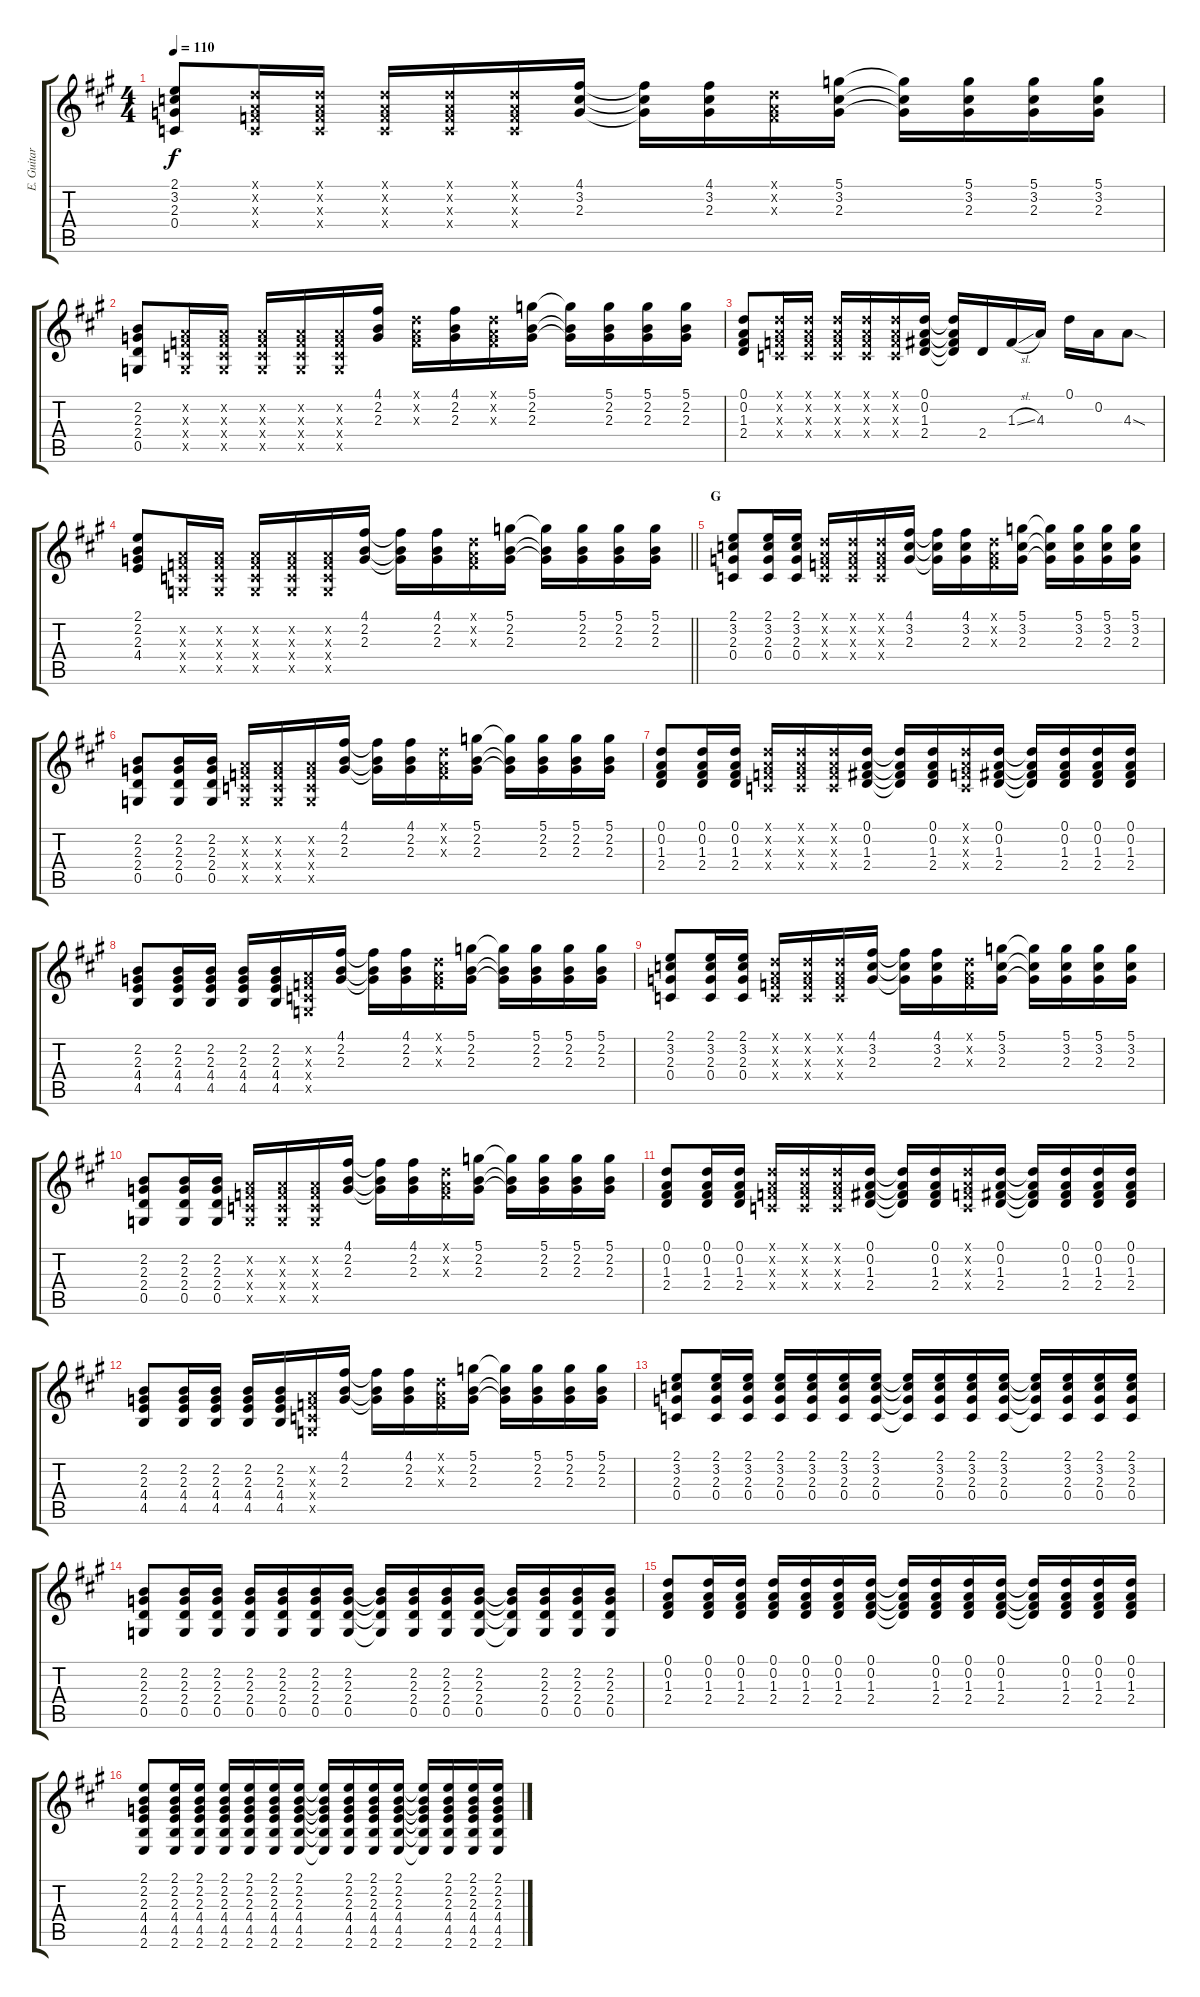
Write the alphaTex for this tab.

\track ("E. Guitar II" "E. Guitar ") {instrument overdrivenguitar}
\staff {score tabs}
\tuning (D4 A3 F3 C3 G2 D2) {hide}
\ts (4 4)
\tempo 110
\clef g2
\ks a
(2.1 3.2 2.3 0.4).8{dy f} (0.1{x} 0.2{x} 0.3{x} 0.4{x}).16 (0.1{x} 0.2{x} 0.3{x} 0.4{x}).16 (0.1{x} 0.2{x} 0.3{x} 0.4{x}).16 (0.1{x} 0.2{x} 0.3{x} 0.4{x}).16 (0.1{x} 0.2{x} 0.3{x} 0.4{x}).16 (4.1 3.2 2.3).16 (4.1{t} 3.2{t} 2.3{t}).16 (4.1 3.2 2.3).16 (0.1{x} 0.2{x} 0.3{x}).16 (5.1 3.2 2.3).16 (5.1{t} 3.2{t} 2.3{t}).16 (5.1 3.2 2.3).16 (5.1 3.2 2.3).16 (5.1 3.2 2.3).16 |
(2.2 2.3 2.4 0.5).8 (0.2{x} 0.3{x} 0.4{x} 0.5{x}).16 (0.2{x} 0.3{x} 0.4{x} 0.5{x}).16 (0.2{x} 0.3{x} 0.4{x} 0.5{x}).16 (0.2{x} 0.3{x} 0.4{x} 0.5{x}).16 (0.2{x} 0.3{x} 0.4{x} 0.5{x}).16 (4.1 2.2 2.3).16 (0.1{x} 0.2{x} 0.3{x}).16 (4.1 2.2 2.3).16 (0.1{x} 0.2{x} 0.3{x}).16 (5.1 2.2 2.3).16 (5.1{t} 2.2{t} 2.3{t}).16 (5.1 2.2 2.3).16 (5.1 2.2 2.3).16 (5.1 2.2 2.3).16 |
(0.1 0.2 1.3 2.4).8 (0.1{x} 0.2{x} 0.3{x} 0.4{x}).16 (0.1{x} 0.2{x} 0.3{x} 0.4{x}).16 (0.1{x} 0.2{x} 0.3{x} 0.4{x}).16 (0.1{x} 0.2{x} 0.3{x} 0.4{x}).16 (0.1{x} 0.2{x} 0.3{x} 0.4{x}).16 (0.1 0.2 1.3 2.4).16 (0.1{t} 0.2{t} 1.3{t} 2.4{t}).16 2.4.16 1.3{sl}.16 4.3.16 0.1.16 0.2.16 4.3{sod}.8 |
\barLineRight lightlight
(2.1 2.2 2.3 4.4).8 (0.2{x} 0.3{x} 0.4{x} 0.5{x}).16 (0.2{x} 0.3{x} 0.4{x} 0.5{x}).16 (0.2{x} 0.3{x} 0.4{x} 0.5{x}).16 (0.2{x} 0.3{x} 0.4{x} 0.5{x}).16 (0.2{x} 0.3{x} 0.4{x} 0.5{x}).16 (4.1 2.2 2.3).16 (4.1{t} 2.2{t} 2.3{t}).16 (4.1 2.2 2.3).16 (0.1{x} 0.2{x} 0.3{x}).16 (5.1 2.2 2.3).16 (5.1{t} 2.2{t} 2.3{t}).16 (5.1 2.2 2.3).16 (5.1 2.2 2.3).16 (5.1 2.2 2.3).16 |
\section ("" "G")
(2.1 3.2 2.3 0.4).8 (2.1 3.2 2.3 0.4).16 (2.1 3.2 2.3 0.4).16 (0.1{x} 0.2{x} 0.3{x} 0.4{x}).16 (0.1{x} 0.2{x} 0.3{x} 0.4{x}).16 (0.1{x} 0.2{x} 0.3{x} 0.4{x}).16 (4.1 3.2 2.3).16 (4.1{t} 3.2{t} 2.3{t}).16 (4.1 3.2 2.3).16 (0.1{x} 0.2{x} 0.3{x}).16 (5.1 3.2 2.3).16 (5.1{t} 3.2{t} 2.3{t}).16 (5.1 3.2 2.3).16 (5.1 3.2 2.3).16 (5.1 3.2 2.3).16 |
(2.2 2.3 2.4 0.5).8 (2.2 2.3 2.4 0.5).16 (2.2 2.3 2.4 0.5).16 (0.2{x} 0.3{x} 0.4{x} 0.5{x}).16 (0.2{x} 0.3{x} 0.4{x} 0.5{x}).16 (0.2{x} 0.3{x} 0.4{x} 0.5{x}).16 (4.1 2.2 2.3).16 (4.1{t} 2.2{t} 2.3{t}).16 (4.1 2.2 2.3).16 (0.1{x} 0.2{x} 0.3{x}).16 (5.1 2.2 2.3).16 (5.1{t} 2.2{t} 2.3{t}).16 (5.1 2.2 2.3).16 (5.1 2.2 2.3).16 (5.1 2.2 2.3).16 |
(0.1 0.2 1.3 2.4).8 (0.1 0.2 1.3 2.4).16 (0.1 0.2 1.3 2.4).16 (0.1{x} 0.2{x} 0.3{x} 0.4{x}).16 (0.1{x} 0.2{x} 0.3{x} 0.4{x}).16 (0.1{x} 0.2{x} 0.3{x} 0.4{x}).16 (0.1 0.2 1.3 2.4).16 (0.1{t} 0.2{t} 1.3{t} 2.4{t}).16 (0.1 0.2 1.3 2.4).16 (0.1{x} 0.2{x} 0.3{x} 0.4{x}).16 (0.1 0.2 1.3 2.4).16 (0.1{t} 0.2{t} 1.3{t} 2.4{t}).16 (0.1 0.2 1.3 2.4).16 (0.1 0.2 1.3 2.4).16 (0.1 0.2 1.3 2.4).16 |
(2.2 2.3 4.4 4.5).8 (2.2 2.3 4.4 4.5).16 (2.2 2.3 4.4 4.5).16 (2.2 2.3 4.4 4.5).16 (2.2 2.3 4.4 4.5).16 (0.2{x} 0.3{x} 0.4{x} 0.5{x}).16 (4.1 2.2 2.3).16 (4.1{t} 2.2{t} 2.3{t}).16 (4.1 2.2 2.3).16 (0.1{x} 0.2{x} 0.3{x}).16 (5.1 2.2 2.3).16 (5.1{t} 2.2{t} 2.3{t}).16 (5.1 2.2 2.3).16 (5.1 2.2 2.3).16 (5.1 2.2 2.3).16 |
(2.1 3.2 2.3 0.4).8 (2.1 3.2 2.3 0.4).16 (2.1 3.2 2.3 0.4).16 (0.1{x} 0.2{x} 0.3{x} 0.4{x}).16 (0.1{x} 0.2{x} 0.3{x} 0.4{x}).16 (0.1{x} 0.2{x} 0.3{x} 0.4{x}).16 (4.1 3.2 2.3).16 (4.1{t} 3.2{t} 2.3{t}).16 (4.1 3.2 2.3).16 (0.1{x} 0.2{x} 0.3{x}).16 (5.1 3.2 2.3).16 (5.1{t} 3.2{t} 2.3{t}).16 (5.1 3.2 2.3).16 (5.1 3.2 2.3).16 (5.1 3.2 2.3).16 |
(2.2 2.3 2.4 0.5).8 (2.2 2.3 2.4 0.5).16 (2.2 2.3 2.4 0.5).16 (0.2{x} 0.3{x} 0.4{x} 0.5{x}).16 (0.2{x} 0.3{x} 0.4{x} 0.5{x}).16 (0.2{x} 0.3{x} 0.4{x} 0.5{x}).16 (4.1 2.2 2.3).16 (4.1{t} 2.2{t} 2.3{t}).16 (4.1 2.2 2.3).16 (0.1{x} 0.2{x} 0.3{x}).16 (5.1 2.2 2.3).16 (5.1{t} 2.2{t} 2.3{t}).16 (5.1 2.2 2.3).16 (5.1 2.2 2.3).16 (5.1 2.2 2.3).16 |
(0.1 0.2 1.3 2.4).8 (0.1 0.2 1.3 2.4).16 (0.1 0.2 1.3 2.4).16 (0.1{x} 0.2{x} 0.3{x} 0.4{x}).16 (0.1{x} 0.2{x} 0.3{x} 0.4{x}).16 (0.1{x} 0.2{x} 0.3{x} 0.4{x}).16 (0.1 0.2 1.3 2.4).16 (0.1{t} 0.2{t} 1.3{t} 2.4{t}).16 (0.1 0.2 1.3 2.4).16 (0.1{x} 0.2{x} 0.3{x} 0.4{x}).16 (0.1 0.2 1.3 2.4).16 (0.1{t} 0.2{t} 1.3{t} 2.4{t}).16 (0.1 0.2 1.3 2.4).16 (0.1 0.2 1.3 2.4).16 (0.1 0.2 1.3 2.4).16 |
(2.2 2.3 4.4 4.5).8 (2.2 2.3 4.4 4.5).16 (2.2 2.3 4.4 4.5).16 (2.2 2.3 4.4 4.5).16 (2.2 2.3 4.4 4.5).16 (0.2{x} 0.3{x} 0.4{x} 0.5{x}).16 (4.1 2.2 2.3).16 (4.1{t} 2.2{t} 2.3{t}).16 (4.1 2.2 2.3).16 (0.1{x} 0.2{x} 0.3{x}).16 (5.1 2.2 2.3).16 (5.1{t} 2.2{t} 2.3{t}).16 (5.1 2.2 2.3).16 (5.1 2.2 2.3).16 (5.1 2.2 2.3).16 |
(2.1 3.2 2.3 0.4).8 (2.1 3.2 2.3 0.4).16 (2.1 3.2 2.3 0.4).16 (2.1 3.2 2.3 0.4).16 (2.1 3.2 2.3 0.4).16 (2.1 3.2 2.3 0.4).16 (2.1 3.2 2.3 0.4).16 (2.1{t} 3.2{t} 2.3{t} 0.4{t}).16 (2.1 3.2 2.3 0.4).16 (2.1 3.2 2.3 0.4).16 (2.1 3.2 2.3 0.4).16 (2.1{t} 3.2{t} 2.3{t} 0.4{t}).16 (2.1 3.2 2.3 0.4).16 (2.1 3.2 2.3 0.4).16 (2.1 3.2 2.3 0.4).16 |
(2.2 2.3 2.4 0.5).8 (2.2 2.3 2.4 0.5).16 (2.2 2.3 2.4 0.5).16 (2.2 2.3 2.4 0.5).16 (2.2 2.3 2.4 0.5).16 (2.2 2.3 2.4 0.5).16 (2.2 2.3 2.4 0.5).16 (2.2{t} 2.3{t} 2.4{t} 0.5{t}).16 (2.2 2.3 2.4 0.5).16 (2.2 2.3 2.4 0.5).16 (2.2 2.3 2.4 0.5).16 (2.2{t} 2.3{t} 2.4{t} 0.5{t}).16 (2.2 2.3 2.4 0.5).16 (2.2 2.3 2.4 0.5).16 (2.2 2.3 2.4 0.5).16 |
(0.1 0.2 1.3 2.4).8 (0.1 0.2 1.3 2.4).16 (0.1 0.2 1.3 2.4).16 (0.1 0.2 1.3 2.4).16 (0.1 0.2 1.3 2.4).16 (0.1 0.2 1.3 2.4).16 (0.1 0.2 1.3 2.4).16 (0.1{t} 0.2{t} 1.3{t} 2.4{t}).16 (0.1 0.2 1.3 2.4).16 (0.1 0.2 1.3 2.4).16 (0.1 0.2 1.3 2.4).16 (0.1{t} 0.2{t} 1.3{t} 2.4{t}).16 (0.1 0.2 1.3 2.4).16 (0.1 0.2 1.3 2.4).16 (0.1 0.2 1.3 2.4).16 |
(2.1 2.2 2.3 4.4 4.5 2.6).8 (2.1 2.2 2.3 4.4 4.5 2.6).16 (2.1 2.2 2.3 4.4 4.5 2.6).16 (2.1 2.2 2.3 4.4 4.5 2.6).16 (2.1 2.2 2.3 4.4 4.5 2.6).16 (2.1 2.2 2.3 4.4 4.5 2.6).16 (2.1 2.2 2.3 4.4 4.5 2.6).16 (2.1{t} 2.2{t} 2.3{t} 4.4{t} 4.5{t} 2.6{t}).16 (2.1 2.2 2.3 4.4 4.5 2.6).16 (2.1 2.2 2.3 4.4 4.5 2.6).16 (2.1 2.2 2.3 4.4 4.5 2.6).16 (2.1{t} 2.2{t} 2.3{t} 4.4{t} 4.5{t} 2.6{t}).16 (2.1 2.2 2.3 4.4 4.5 2.6).16 (2.1 2.2 2.3 4.4 4.5 2.6).16 (2.1 2.2 2.3 4.4 4.5 2.6).16
